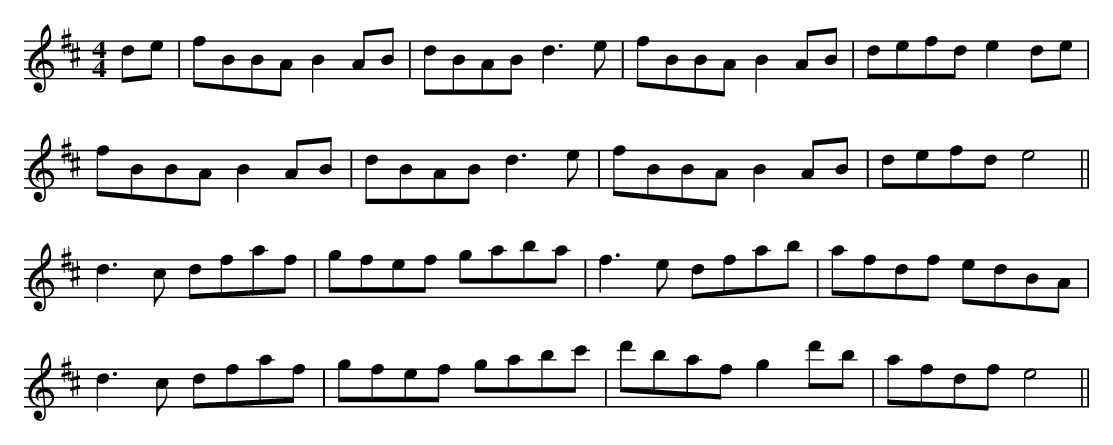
X:1
M:4/4
K:Bmin
de|fBBA B2AB|dBAB d3e|fBBA B2AB|defd e2 de|
fBBA B2 AB|dBAB d3e|fBBA B2AB|defd e4||
d3c dfaf|gfef gaba|f3e dfab|afdf edBA|
d3c dfaf|gfef gabc'|d'baf g2 d'b|afdf e4||
